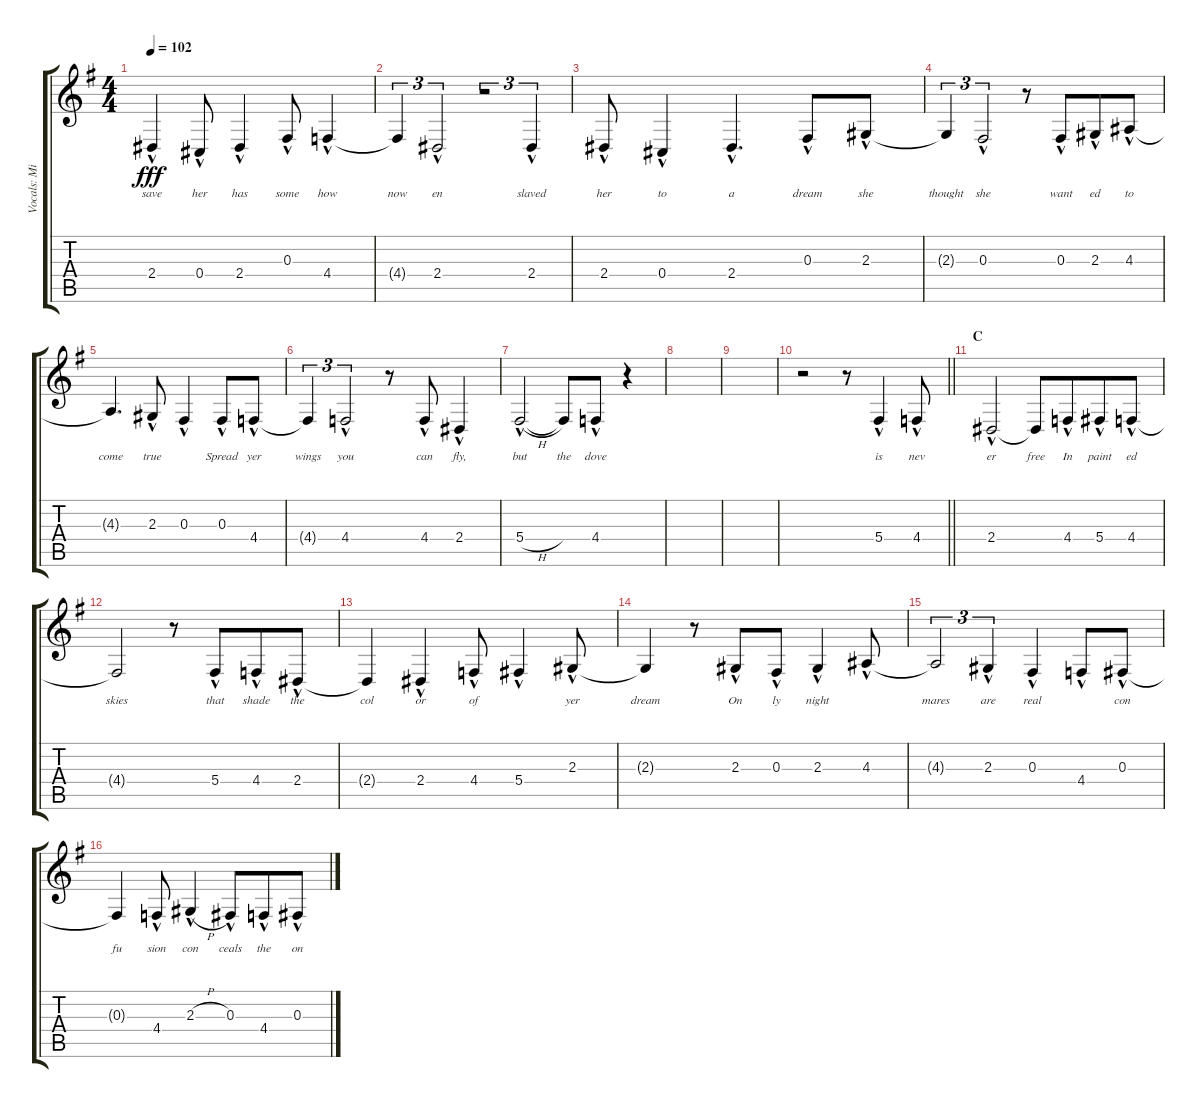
\track ("Vocals: Midnight" "Vocals: Mi") {instrument lead2sawtooth}
\staff {score tabs}
\tuning (Eb4 Bb3 Gb3 Db3 Ab2 Eb2) {hide}
\ts (4 4)
\tempo 102
\clef g2
\ks g
2.4{hac}.4{lyrics (0 "save") lyrics (1 "") lyrics (2 "") lyrics (3 "") lyrics (4 "") dy fff} 0.4{hac}.8{lyrics (0 "her") lyrics (1 "") lyrics (2 "") lyrics (3 "") lyrics (4 "")} 2.4{hac}.4{lyrics (0 "has") lyrics (1 "") lyrics (2 "") lyrics (3 "") lyrics (4 "")} 0.3{hac}.8{lyrics (0 "some") lyrics (1 "") lyrics (2 "") lyrics (3 "") lyrics (4 "")} 4.4{hac}.4{lyrics (0 "how") lyrics (1 "") lyrics (2 "") lyrics (3 "") lyrics (4 "")} |
4.4{t}.4{tu (3 2) lyrics (0 "now") lyrics (1 "") lyrics (2 "") lyrics (3 "") lyrics (4 "")} 2.4{hac}.2{tu (3 2) lyrics (0 "en") lyrics (1 "") lyrics (2 "") lyrics (3 "") lyrics (4 "")} r.2{tu (3 2)} 2.4{hac}.4{tu (3 2) lyrics (0 "slaved") lyrics (1 "") lyrics (2 "") lyrics (3 "") lyrics (4 "")} |
2.4{hac}.8{lyrics (0 "her") lyrics (1 "") lyrics (2 "") lyrics (3 "") lyrics (4 "")} 0.4{hac}.4{lyrics (0 "to") lyrics (1 "") lyrics (2 "") lyrics (3 "") lyrics (4 "")} 2.4{hac}.4{d lyrics (0 "a") lyrics (1 "") lyrics (2 "") lyrics (3 "") lyrics (4 "")} 0.3{hac}.8{lyrics (0 "dream") lyrics (1 "") lyrics (2 "") lyrics (3 "") lyrics (4 "")} 2.3{hac}.8{lyrics (0 "she") lyrics (1 "") lyrics (2 "") lyrics (3 "") lyrics (4 "")} |
2.3{t}.4{tu (3 2) lyrics (0 "thought") lyrics (1 "") lyrics (2 "") lyrics (3 "") lyrics (4 "")} 0.3{hac}.2{tu (3 2) lyrics (0 "she") lyrics (1 "") lyrics (2 "") lyrics (3 "") lyrics (4 "")} r.8 0.3{hac}.8{lyrics (0 "want") lyrics (1 "") lyrics (2 "") lyrics (3 "") lyrics (4 "") beam merge} 2.3{hac}.8{lyrics (0 "ed") lyrics (1 "") lyrics (2 "") lyrics (3 "") lyrics (4 "")} 4.3{hac}.8{lyrics (0 "to") lyrics (1 "") lyrics (2 "") lyrics (3 "") lyrics (4 "")} |
4.3{t}.4{d lyrics (0 "come") lyrics (1 "") lyrics (2 "") lyrics (3 "") lyrics (4 "")} 2.3{hac}.8{lyrics (0 "true") lyrics (1 "") lyrics (2 "") lyrics (3 "") lyrics (4 "")} 0.3{hac}.4{lyrics (0 "") lyrics (1 "") lyrics (2 "") lyrics (3 "") lyrics (4 "") beam merge} 0.3{hac}.8{lyrics (0 "Spread") lyrics (1 "") lyrics (2 "") lyrics (3 "") lyrics (4 "")} 4.4{hac}.8{lyrics (0 "yer") lyrics (1 "") lyrics (2 "") lyrics (3 "") lyrics (4 "")} |
4.4{t}.4{tu (3 2) lyrics (0 "wings") lyrics (1 "") lyrics (2 "") lyrics (3 "") lyrics (4 "")} 4.4{hac}.2{tu (3 2) lyrics (0 "you") lyrics (1 "") lyrics (2 "") lyrics (3 "") lyrics (4 "")} r.8 4.4{hac}.8{lyrics (0 "can") lyrics (1 "") lyrics (2 "") lyrics (3 "") lyrics (4 "")} 2.4{hac}.4{lyrics (0 "fly,") lyrics (1 "") lyrics (2 "") lyrics (3 "") lyrics (4 "")} |
5.4{h hac}.2{lyrics (0 "but") lyrics (1 "") lyrics (2 "") lyrics (3 "") lyrics (4 "")} 5.4{t}.8{lyrics (0 "the") lyrics (1 "") lyrics (2 "") lyrics (3 "") lyrics (4 "")} 4.4{hac}.8{lyrics (0 "dove") lyrics (1 "") lyrics (2 "") lyrics (3 "") lyrics (4 "")} r.4 |
|
|
\barLineRight lightlight
r.2 r.8 5.4{hac}.4{lyrics (0 "is") lyrics (1 "") lyrics (2 "") lyrics (3 "") lyrics (4 "")} 4.4{hac}.8{lyrics (0 "nev") lyrics (1 "") lyrics (2 "") lyrics (3 "") lyrics (4 "")} |
\section ("" "C")
2.4{hac}.2{lyrics (0 "er") lyrics (1 "") lyrics (2 "") lyrics (3 "") lyrics (4 "")} 2.4{t}.8{lyrics (0 "free") lyrics (1 "") lyrics (2 "") lyrics (3 "") lyrics (4 "")} 4.4{hac}.8{lyrics (0 "In") lyrics (1 "") lyrics (2 "") lyrics (3 "") lyrics (4 "") beam merge} 5.4{hac}.8{lyrics (0 "paint") lyrics (1 "") lyrics (2 "") lyrics (3 "") lyrics (4 "")} 4.4{hac}.8{lyrics (0 "ed") lyrics (1 "") lyrics (2 "") lyrics (3 "") lyrics (4 "")} |
4.4{t}.2{lyrics (0 "skies") lyrics (1 "") lyrics (2 "") lyrics (3 "") lyrics (4 "")} r.8 5.4{hac}.8{lyrics (0 "that") lyrics (1 "") lyrics (2 "") lyrics (3 "") lyrics (4 "") beam merge} 4.4{hac}.8{lyrics (0 "shade") lyrics (1 "") lyrics (2 "") lyrics (3 "") lyrics (4 "")} 2.4{hac}.8{lyrics (0 "the") lyrics (1 "") lyrics (2 "") lyrics (3 "") lyrics (4 "")} |
2.4{t}.4{lyrics (0 "col") lyrics (1 "") lyrics (2 "") lyrics (3 "") lyrics (4 "")} 2.4{hac}.4{lyrics (0 "or") lyrics (1 "") lyrics (2 "") lyrics (3 "") lyrics (4 "")} 4.4{hac}.8{lyrics (0 "of") lyrics (1 "") lyrics (2 "") lyrics (3 "") lyrics (4 "")} 5.4{hac}.4{lyrics (0 "") lyrics (1 "") lyrics (2 "") lyrics (3 "") lyrics (4 "")} 2.3{hac}.8{lyrics (0 "yer") lyrics (1 "") lyrics (2 "") lyrics (3 "") lyrics (4 "")} |
2.3{t}.4{lyrics (0 "dream") lyrics (1 "") lyrics (2 "") lyrics (3 "") lyrics (4 "")} r.8 2.3{hac}.8{lyrics (0 "On") lyrics (1 "") lyrics (2 "") lyrics (3 "") lyrics (4 "") beam merge} 0.3{hac}.8{lyrics (0 "ly") lyrics (1 "") lyrics (2 "") lyrics (3 "") lyrics (4 "")} 2.3{hac}.4{lyrics (0 "night") lyrics (1 "") lyrics (2 "") lyrics (3 "") lyrics (4 "")} 4.3{hac}.8{lyrics (0 "") lyrics (1 "") lyrics (2 "") lyrics (3 "") lyrics (4 "")} |
4.3{t}.2{tu (3 2) lyrics (0 "mares") lyrics (1 "") lyrics (2 "") lyrics (3 "") lyrics (4 "")} 2.3{hac}.4{tu (3 2) lyrics (0 "are") lyrics (1 "") lyrics (2 "") lyrics (3 "") lyrics (4 "")} 0.3{hac}.4{lyrics (0 "real") lyrics (1 "") lyrics (2 "") lyrics (3 "") lyrics (4 "")} 4.4{hac}.8{lyrics (0 "") lyrics (1 "") lyrics (2 "") lyrics (3 "") lyrics (4 "")} 0.3{hac}.8{lyrics (0 "con") lyrics (1 "") lyrics (2 "") lyrics (3 "") lyrics (4 "")} |
0.3{t}.4{lyrics (0 "fu") lyrics (1 "") lyrics (2 "") lyrics (3 "") lyrics (4 "")} 4.4{hac}.8{lyrics (0 "sion") lyrics (1 "") lyrics (2 "") lyrics (3 "") lyrics (4 "")} 2.3{h hac}.4{lyrics (0 "con") lyrics (1 "") lyrics (2 "") lyrics (3 "") lyrics (4 "")} 0.3{hac}.8{lyrics (0 "ceals") lyrics (1 "") lyrics (2 "") lyrics (3 "") lyrics (4 "") beam merge} 4.4{hac}.8{lyrics (0 "the") lyrics (1 "") lyrics (2 "") lyrics (3 "") lyrics (4 "")} 0.3{hac}.8{lyrics (0 "on") lyrics (1 "") lyrics (2 "") lyrics (3 "") lyrics (4 "")}
